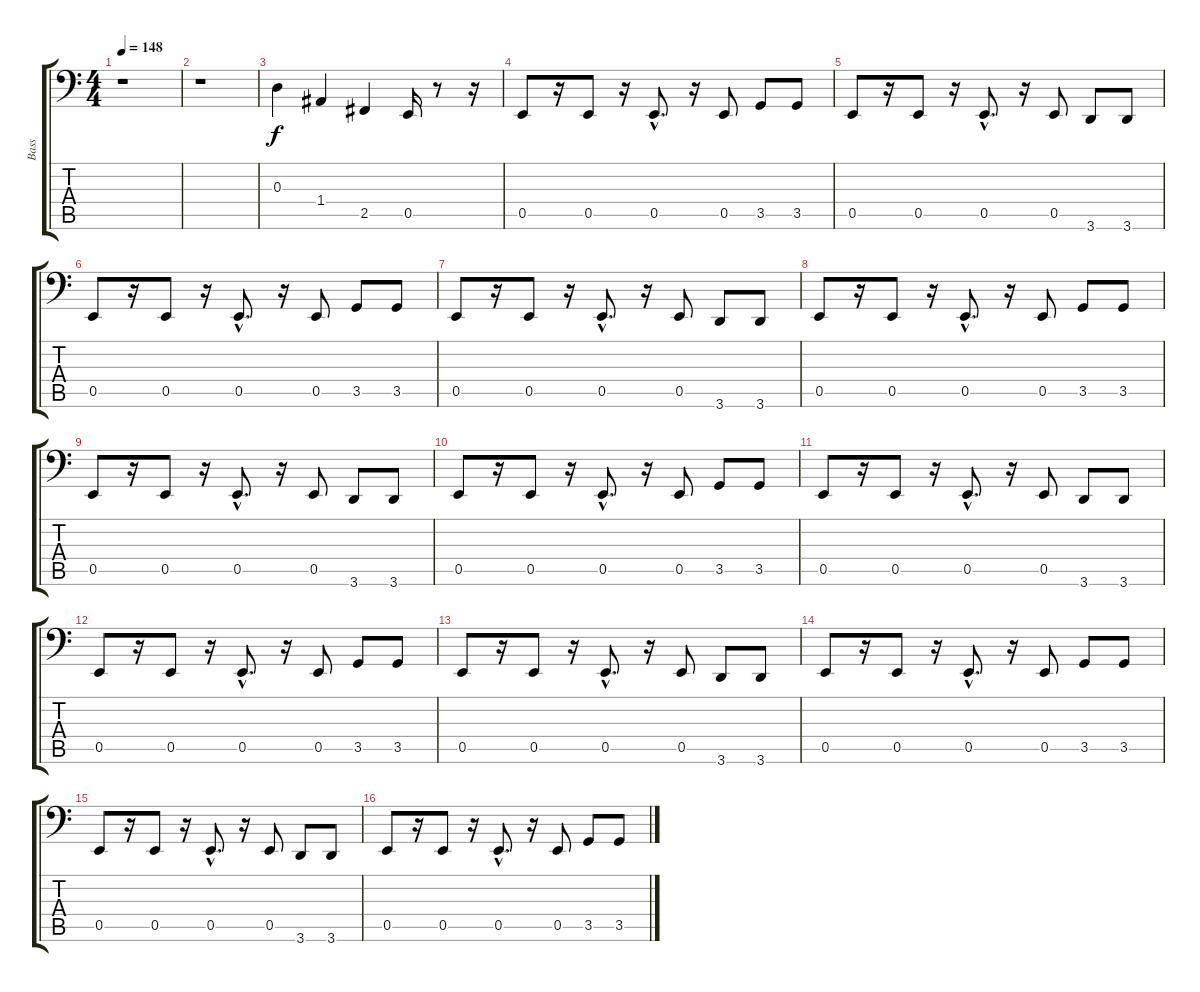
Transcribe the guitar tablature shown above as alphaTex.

\track ("Bass" "Bass") {instrument fretlessbass}
\staff {score tabs}
\tuning (C3 G2 D2 A1 E1 B0) {hide}
\ts (4 4)
\tempo 148
\clef f4
\ks c
r.1{dy f} |
r.1 |
0.3.4 1.4.4 2.5.4 0.5.16 r.8 r.16 |
0.5.8 r.16 0.5.8 r.16 0.5{hac}.8{d} r.16 0.5.8 3.5.8 3.5.8 |
0.5.8 r.16 0.5.8 r.16 0.5{hac}.8{d} r.16 0.5.8 3.6.8 3.6.8 |
0.5.8 r.16 0.5.8 r.16 0.5{hac}.8{d} r.16 0.5.8 3.5.8 3.5.8 |
0.5.8 r.16 0.5.8 r.16 0.5{hac}.8{d} r.16 0.5.8 3.6.8 3.6.8 |
0.5.8 r.16 0.5.8 r.16 0.5{hac}.8{d} r.16 0.5.8 3.5.8 3.5.8 |
0.5.8 r.16 0.5.8 r.16 0.5{hac}.8{d} r.16 0.5.8 3.6.8 3.6.8 |
0.5.8 r.16 0.5.8 r.16 0.5{hac}.8{d} r.16 0.5.8 3.5.8 3.5.8 |
0.5.8 r.16 0.5.8 r.16 0.5{hac}.8{d} r.16 0.5.8 3.6.8 3.6.8 |
0.5.8 r.16 0.5.8 r.16 0.5{hac}.8{d} r.16 0.5.8 3.5.8 3.5.8 |
0.5.8 r.16 0.5.8 r.16 0.5{hac}.8{d} r.16 0.5.8 3.6.8 3.6.8 |
0.5.8 r.16 0.5.8 r.16 0.5{hac}.8{d} r.16 0.5.8 3.5.8 3.5.8 |
0.5.8 r.16 0.5.8 r.16 0.5{hac}.8{d} r.16 0.5.8 3.6.8 3.6.8 |
0.5.8 r.16 0.5.8 r.16 0.5{hac}.8{d} r.16 0.5.8 3.5.8 3.5.8
